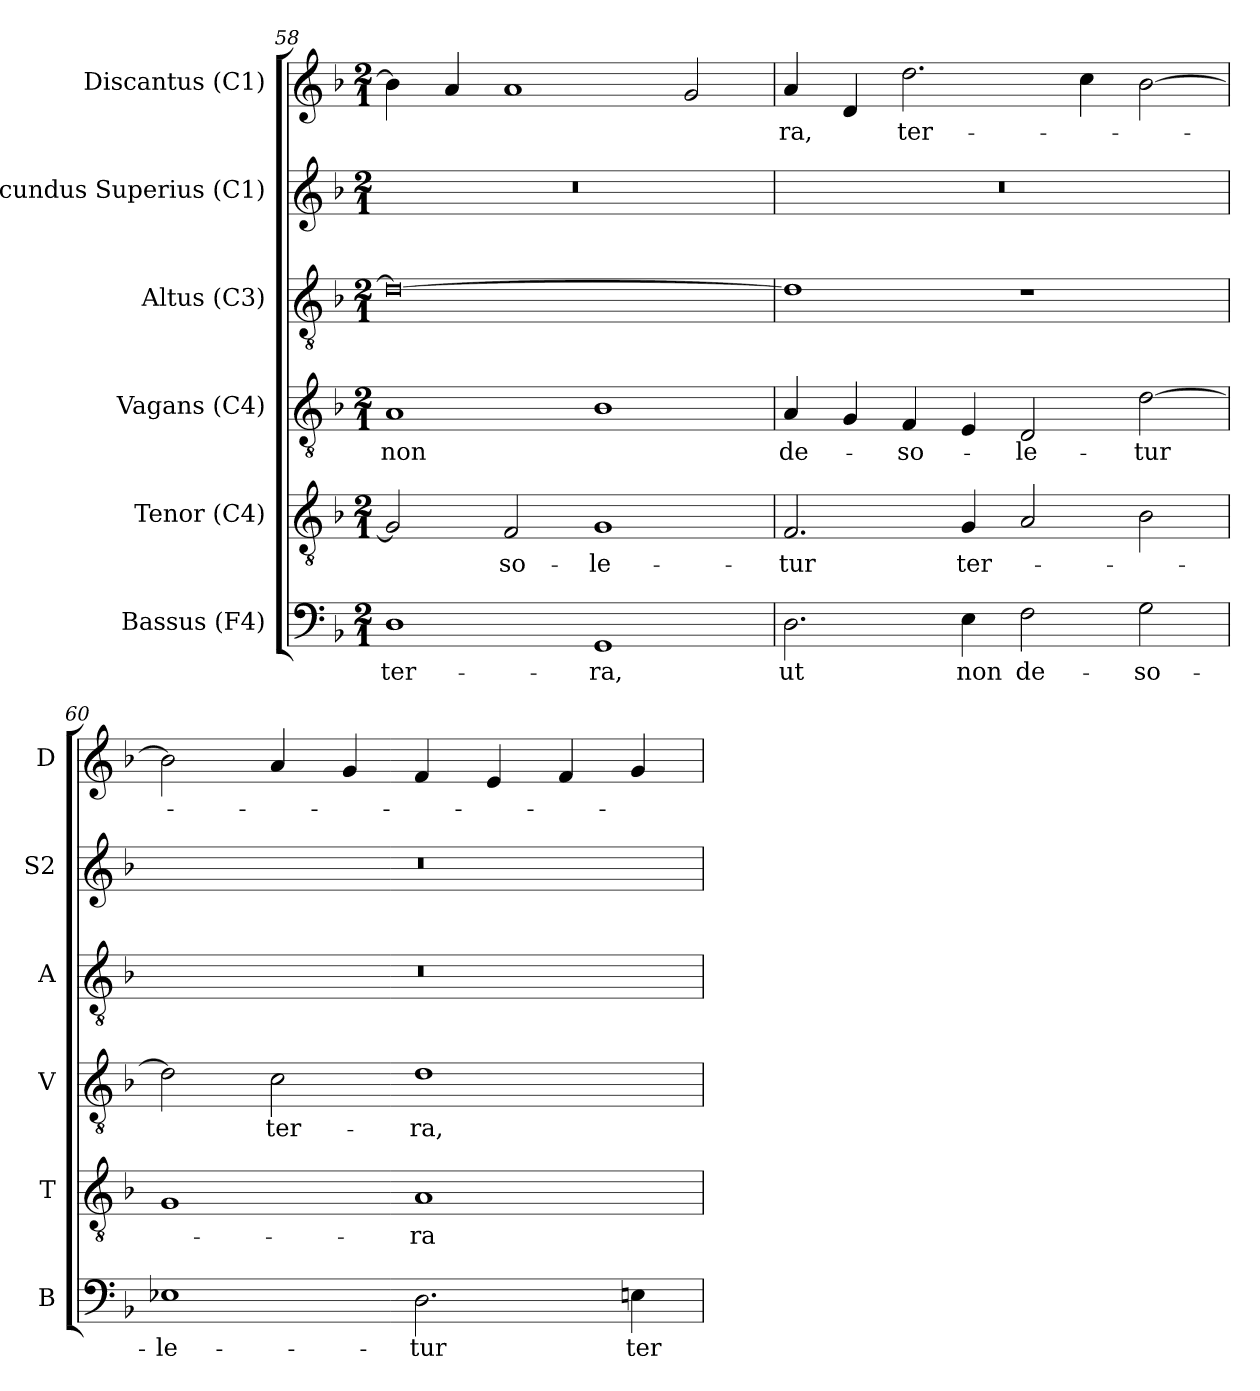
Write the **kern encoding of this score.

**kern	**text	**kern	**text	**kern	**text	**kern	**kern	**kern	**text
*part6	*part6	*part5	*part5	*part4	*part4	*part3	*part2	*part1	*part1
*staff6	*staff6	*staff5	*staff5	*staff4	*staff4	*staff3	*staff2	*staff1	*staff1
*I"Bassus (F4)	*	*I"Tenor (C4)	*	*I"Vagans (C4)	*	*I"Altus (C3)	*I"Secundus Superius (C1)	*I"Discantus (C1)	*
*I'B	*	*I'T	*	*I'V	*	*I'A	*I'S2	*I'D	*
*clefF4	*	*clefGv2	*	*clefGv2	*	*clefGv2	*clefG2	*clefG2	*
*	*	*	*	*ITrd7c12	*	*	*	*	*
*k[b-]	*	*k[b-]	*	*k[b-]	*	*k[b-]	*k[b-]	*k[b-]	*
*F:	*	*F:	*	*F:	*	*F:	*F:	*F:	*
*M2/1	*	*M2/1	*	*M2/1	*	*M2/1	*M2/1	*M2/1	*
=58	=58	=58	=58	=58	=58	=58	=58	=58	=58
!	!LO:LY:b:color=#000000	!	!	!	!	!	!	!	!
!	!	!	!	!	!LO:LY:b:color=#000000	!	!LO:N:vis=1	!	!
1Di	ter-	2Gi/]	.	1AAi	non	0di_	0r	4b-i\]	.
.	.	.	.	.	.	.	.	4ai/	.
!	!	!	!LO:LY:b:color=#000000	!	!	!	!	!	!
.	.	2Fi/	-so-	.	.	.	.	1ai	.
!	!LO:LY:b:color=#000000	!	!	!	!	!	!	!	!
!	!	!	!LO:LY:b:color=#000000	!	!	!	!	!	!
1GGi	-ra,	1Gi	-le-	1BB-i	.	.	.	.	.
.	.	.	.	.	.	.	.	2gi/	.
=59	=59	=59	=59	=59	=59	=59	=59	=59	=59
!	!LO:LY:b:color=#000000	!	!	!	!	!	!	!	!
!	!	!	!LO:LY:b:color=#000000	!	!	!	!	!	!
!	!	!	!	!	!LO:LY:b:color=#000000	!	!LO:N:vis=1	!	!
!	!	!	!	!	!	!	!	!	!LO:LY:b:color=#000000
2.Di\	ut	2.Fi/	-tur	4AAi/	de-	1di]	0r	4ai/	-ra,
.	.	.	.	4GGi/	.	.	.	4di/	.
!	!	!	!	!	!LO:LY:b:color=#000000	!	!	!	!
!	!	!	!	!	!	!	!	!	!LO:LY:b:color=#000000
.	.	.	.	4FFi/	-so-	.	.	2.ddi\	ter-
!	!LO:LY:b:color=#000000	!	!	!	!	!	!	!	!
!	!	!	!LO:LY:b:color=#000000	!	!	!	!	!	!
4Ei\	non	4Gi/	ter-	4EEi/	.	.	.	.	.
!	!LO:LY:b:color=#000000	!	!	!	!	!	!	!	!
!	!	!	!	!	!LO:LY:b:color=#000000	!	!	!	!
2Fi\	de-	2Ai/	.	2DDi/	-le-	1r	.	.	.
.	.	.	.	.	.	.	.	4cci\	.
!	!LO:LY:b:color=#000000	!	!	!	!	!	!	!	!
!	!	!	!	!	!LO:LY:b:color=#000000	!	!	!	!
2Gi\	-so-	2B-i\	.	[2Di\	-tur	.	.	[2b-i\	.
=60	=60	=60	=60	=60	=60	=60	=60	=60	=60
!	!LO:LY:b:color=#000000	!	!	!	!	!LO:N:vis=1	!LO:N:vis=1	!	!
1E-i	-le-	1Gi	.	2Di\]	.	0r	0r	2b-i\]	.
!	!	!	!	!	!LO:LY:b:color=#000000	!	!	!	!
.	.	.	.	2Ci\	ter-	.	.	4ai/	.
.	.	.	.	.	.	.	.	4gi/	.
!	!LO:LY:b:color=#000000	!	!	!	!	!	!	!	!
!	!	!	!LO:LY:b:color=#000000	!	!	!	!	!	!
!	!	!	!	!	!LO:LY:b:color=#000000	!	!	!	!
2.Di\	-tur	1Ai	-ra	1Di	-ra,	.	.	4fi/	.
.	.	.	.	.	.	.	.	4ei/	.
.	.	.	.	.	.	.	.	4fi/	.
!	!LO:LY:b:color=#000000	!	!	!	!	!	!	!	!
4Ei\	ter-	.	.	.	.	.	.	4gi/	.
=	=	=	=	=	=	=	=	=	=
*-	*-	*-	*-	*-	*-	*-	*-	*-	*-
